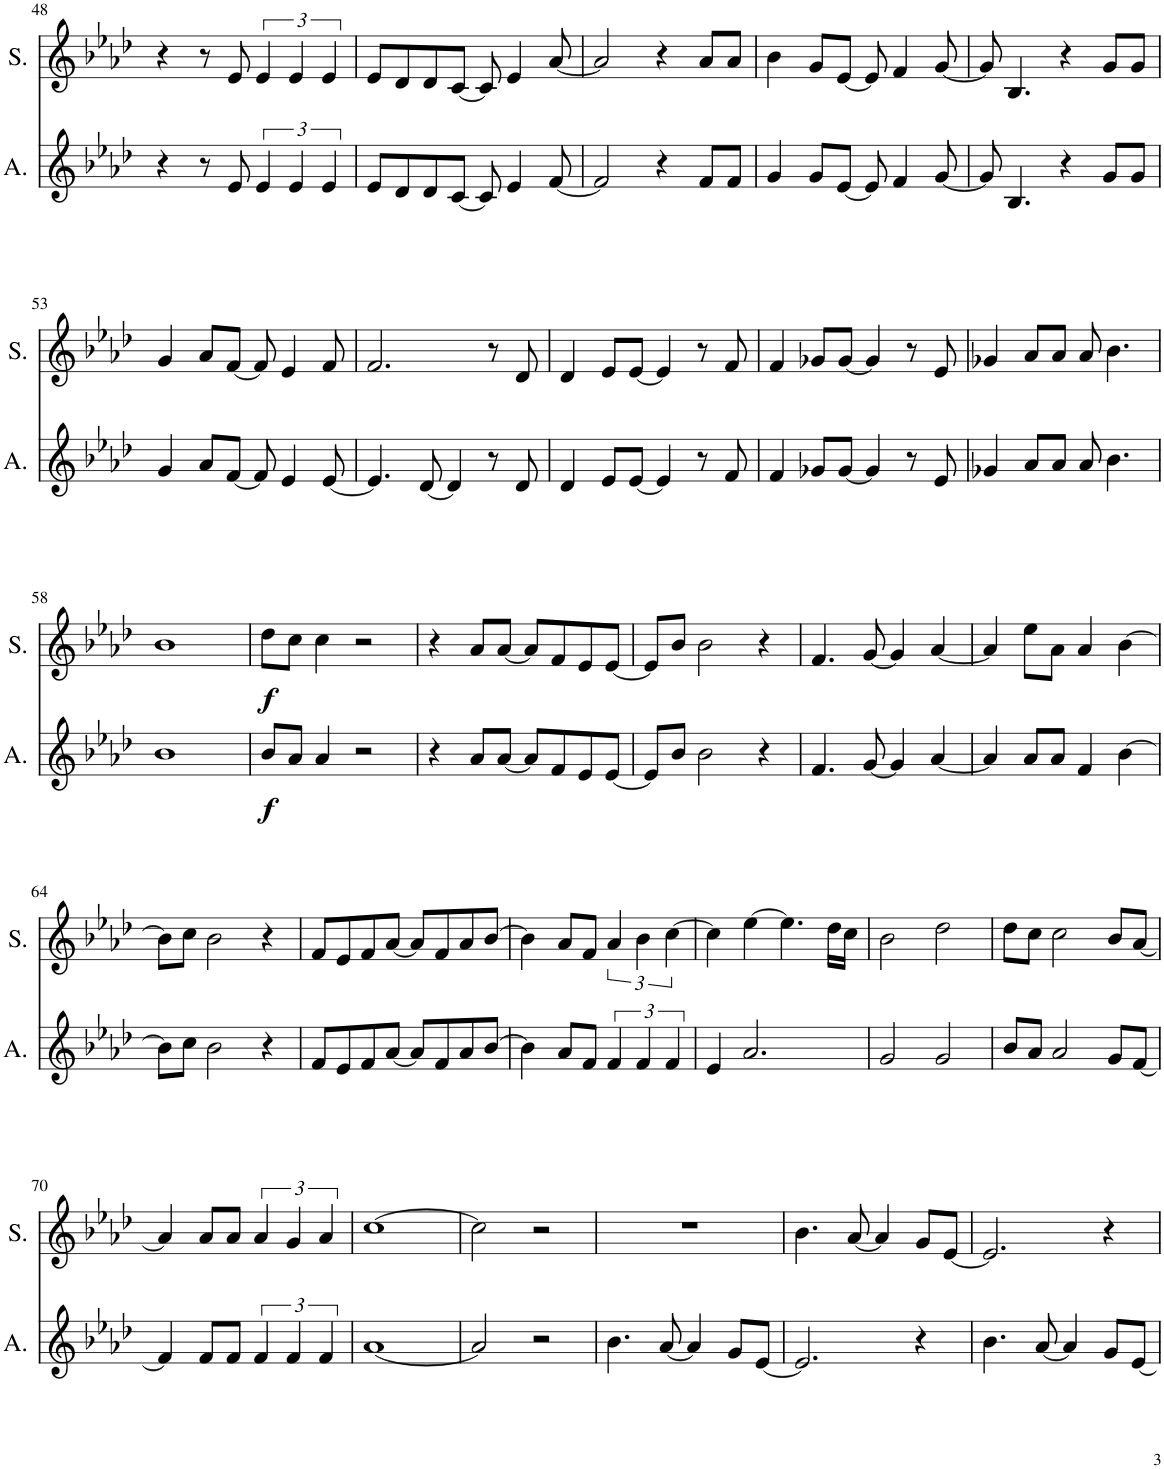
**kern	**dynam	**kern	**dynam
*part2	*part2	*part1	*part1
*staff2	*staff2	*staff1	*staff1
*I"Alto	*	*I"Soprano	*
*I'A.	*	*I'S.	*
!!LO:PB:g=z
*clefG2	*	*clefG2	*
*k[b-e-a-d-]	*	*k[b-e-a-d-]	*
*M4/4	*	*M4/4	*
=48	=48	=48	=48
4r	.	4r	.
8r	.	8r	.
8e-/	.	8e-/	.
6e-/	.	6e-/	.
6e-/	.	6e-/	.
6e-/	.	6e-/	.
=49	=49	=49	=49
8e-/L	.	8e-/L	.
8d-/	.	8d-/	.
8d-/	.	8d-/	.
[8c/J	.	[8c/J	.
8c/]	.	8c/]	.
4e-/	.	4e-/	.
[8f/	.	[8a-/	.
=50	=50	=50	=50
2f/]	.	2a-/]	.
4r	.	4r	.
8f/L	.	8a-/L	.
8f/J	.	8a-/J	.
=51	=51	=51	=51
4g/	.	4b-\	.
8g/L	.	8g/L	.
[8e-/J	.	[8e-/J	.
8e-/]	.	8e-/]	.
4f/	.	4f/	.
[8g/	.	[8g/	.
=52	=52	=52	=52
8g/]	.	8g/]	.
4.B-/	.	4.B-/	.
4r	.	4r	.
8g/L	.	8g/L	.
8g/J	.	8g/J	.
!!LO:LB:g=z
=53	=53	=53	=53
4g/	.	4g/	.
8a-/L	.	8a-/L	.
[8f/J	.	[8f/J	.
8f/]	.	8f/]	.
4e-/	.	4e-/	.
[8e-/	.	8f/	.
=54	=54	=54	=54
4.e-/]	.	2.f/	.
[8d-/	.	.	.
4d-/]	.	.	.
8r	.	8r	.
8d-/	.	8d-/	.
=55	=55	=55	=55
4d-/	.	4d-/	.
8e-/L	.	8e-/L	.
[8e-/J	.	[8e-/J	.
4e-/]	.	4e-/]	.
8r	.	8r	.
8f/	.	8f/	.
=56	=56	=56	=56
4f/	.	4f/	.
8g-X/L	.	8g-X/L	.
[8g-/J	.	[8g-/J	.
4g-/]	.	4g-/]	.
8r	.	8r	.
8e-/	.	8e-/	.
=57	=57	=57	=57
4g-X/	.	4g-X/	.
8a-/L	.	8a-/L	.
8a-/J	.	8a-/J	.
8a-/	.	8a-/	.
4.b-\	.	4.b-\	.
!!LO:LB:g=z
=58	=58	=58	=58
1b-	.	1b-	.
=59	=59	=59	=59
!	!LO:DY:b	!	!LO:DY:b
8b-/L	f	8dd-\L	f
8a-/J	.	8cc\J	.
4a-/	.	4cc\	.
2r	.	2r	.
=60	=60	=60	=60
4r	.	4r	.
8a-/L	.	8a-/L	.
[8a-/J	.	[8a-/J	.
8a-/L]	.	8a-/L]	.
8f/	.	8f/	.
8e-/	.	8e-/	.
[8e-/J	.	[8e-/J	.
=61	=61	=61	=61
8e-/L]	.	8e-/L]	.
8b-/J	.	8b-/J	.
2b-\	.	2b-\	.
4r	.	4r	.
=62	=62	=62	=62
4.f/	.	4.f/	.
[8g/	.	[8g/	.
4g/]	.	4g/]	.
[4a-/	.	[4a-/	.
=63	=63	=63	=63
4a-/]	.	4a-/]	.
8a-/L	.	8ee-\L	.
8a-/J	.	8a-\J	.
4f/	.	4a-/	.
[4b-\	.	[4b-\	.
!!LO:LB:g=z
=64	=64	=64	=64
8b-\L]	.	8b-\L]	.
8cc\J	.	8cc\J	.
2b-\	.	2b-\	.
4r	.	4r	.
=65	=65	=65	=65
8f/L	.	8f/L	.
8e-/	.	8e-/	.
8f/	.	8f/	.
[8a-/J	.	[8a-/J	.
8a-/L]	.	8a-/L]	.
8f/	.	8f/	.
8a-/	.	8a-/	.
[8b-/J	.	[8b-/J	.
=66	=66	=66	=66
4b-\]	.	4b-\]	.
8a-/L	.	8a-/L	.
8f/J	.	8f/J	.
6f/	.	6a-/	.
6f/	.	6b-\	.
6f/	.	[6cc\	.
=67	=67	=67	=67
4e-/	.	4cc\]	.
2.a-/	.	[4ee-\	.
.	.	4.ee-\]	.
.	.	16dd-\LL	.
.	.	16cc\JJ	.
=68	=68	=68	=68
2g/	.	2b-\	.
2g/	.	2dd-\	.
=69	=69	=69	=69
8b-/L	.	8dd-\L	.
8a-/J	.	8cc\J	.
2a-/	.	2cc\	.
8g/L	.	8b-/L	.
[8f/J	.	[8a-/J	.
!!LO:LB:g=z
=70	=70	=70	=70
4f/]	.	4a-/]	.
8f/L	.	8a-/L	.
8f/J	.	8a-/J	.
6f/	.	6a-/	.
6f/	.	6g/	.
6f/	.	6a-/	.
=71	=71	=71	=71
[1a-	.	[1cc	.
=72	=72	=72	=72
2a-/]	.	2cc\]	.
2r	.	2r	.
=73	=73	=73	=73
4.b-\	.	1r	.
[8a-/	.	.	.
4a-/]	.	.	.
8g/L	.	.	.
[8e-/J	.	.	.
=74	=74	=74	=74
2.e-/]	.	4.b-\	.
.	.	[8a-/	.
.	.	4a-/]	.
4r	.	8g/L	.
.	.	[8e-/J	.
=75	=75	=75	=75
4.b-\	.	2.e-/]	.
[8a-/	.	.	.
4a-/]	.	.	.
8g/L	.	4r	.
[8e-/J	.	.	.
=	=	=	=
*-	*-	*-	*-
